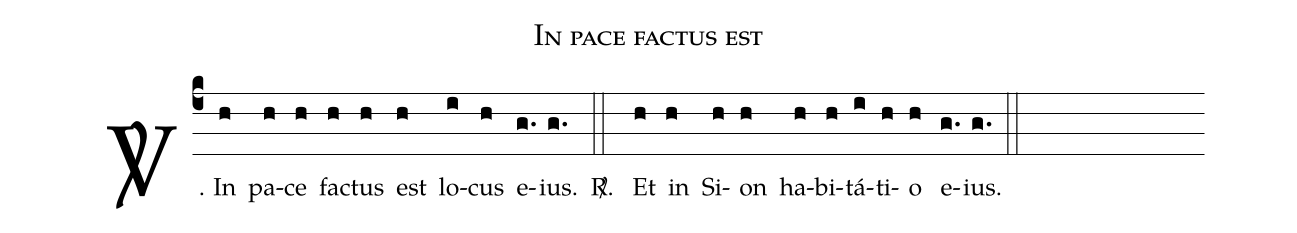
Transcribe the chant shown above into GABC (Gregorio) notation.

name: In pace factus est;
%%
(c4)

<sp>V/</sp>. {In}(h) pa(h)ce(h) fac(h)tus(h) est(h) lo(i)cus(h) e(g.)ius.(g.) <sp>R/</sp>. (::)

Et(h) in(h) Si(h)on(h) ha(h)bi(h)tá(i)ti(h)o(h) e(g.)ius.(g.) (::)
